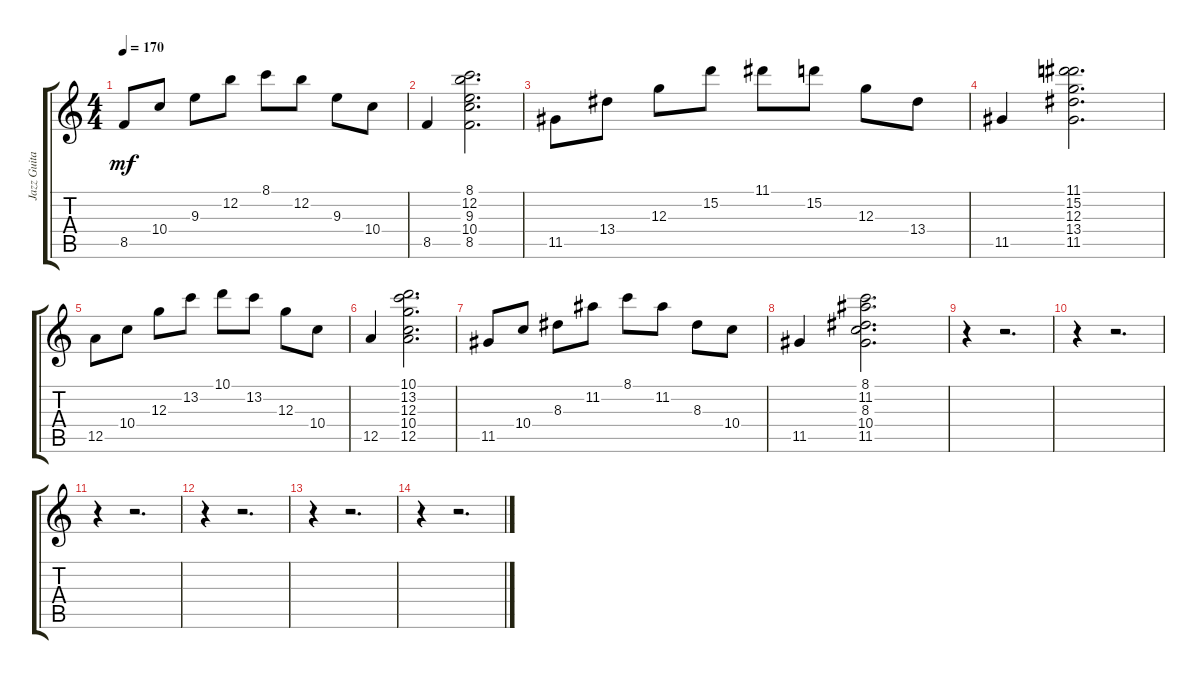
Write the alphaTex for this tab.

\track ("Jazz Guitar" "Jazz Guita") {mute instrument electricguitarjazz}
\staff {score tabs}
\tuning (E4 B3 G3 D3 A2 E2) {hide}
\ts (4 4)
\tempo 170
\clef g2
\ks c
8.5.8{dy mf instrument electricguitarjazz} 10.4.8 9.3.8 12.2.8 8.1.8 12.2.8 9.3.8 10.4.8 |
8.5.4 (8.1 12.2 9.3 10.4 8.5).2{d} |
11.5.8 13.4.8 12.3.8 15.2.8 11.1.8 15.2.8 12.3.8 13.4.8 |
11.5.4 (11.1 15.2 12.3 13.4 11.5).2{d} |
12.5.8 10.4.8 12.3.8 13.2.8 10.1.8 13.2.8 12.3.8 10.4.8 |
12.5.4 (10.1 13.2 12.3 10.4 12.5).2{d} |
11.5.8 10.4.8 8.3.8 11.2.8 8.1.8 11.2.8 8.3.8 10.4.8 |
11.5.4 (8.1 11.2 8.3 10.4 11.5).2{d} |
r.4 r.2{d} |
r.4 r.2{d} |
r.4 r.2{d} |
r.4 r.2{d} |
r.4 r.2{d} |
r.4 r.2{d}
